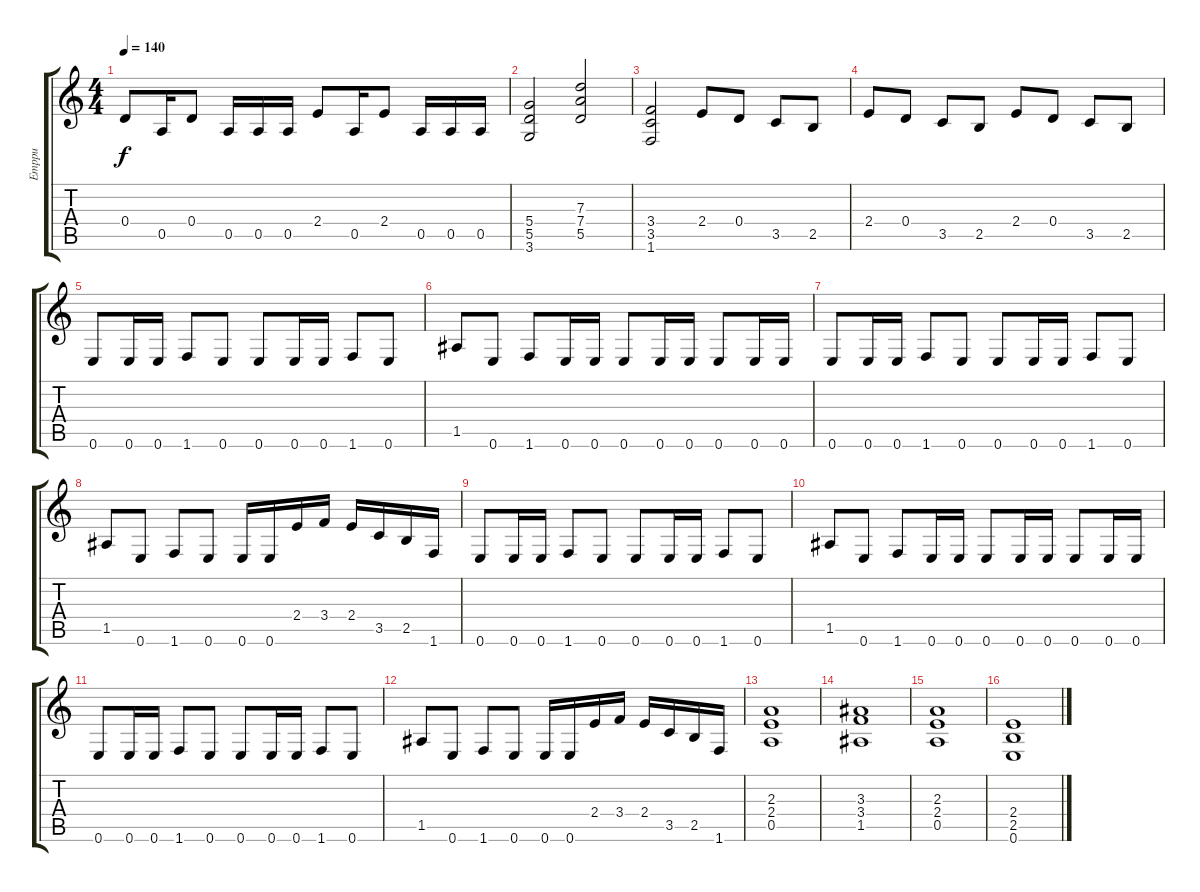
\track ("Emppu" "Emppu") {instrument overdrivenguitar}
\staff {score tabs}
\tuning (E4 B3 G3 D3 A2 E2) {hide}
\ts (4 4)
\tempo 140
\clef g2
\ks c
0.4.8{dy f} 0.5.16 0.4.8 0.5.16 0.5.16 0.5.16 2.4.8 0.5.16 2.4.8 0.5.16 0.5.16 0.5.16 |
(5.4 5.5 3.6).2 (7.3 7.4 5.5).2 |
(3.4 3.5 1.6).2 2.4.8 0.4.8 3.5.8 2.5.8 |
2.4.8 0.4.8 3.5.8 2.5.8 2.4.8 0.4.8 3.5.8 2.5.8 |
0.6.8 0.6.16 0.6.16 1.6.8 0.6.8 0.6.8 0.6.16 0.6.16 1.6.8 0.6.8 |
1.5.8 0.6.8 1.6.8 0.6.16 0.6.16 0.6.8 0.6.16 0.6.16 0.6.8 0.6.16 0.6.16 |
0.6.8 0.6.16 0.6.16 1.6.8 0.6.8 0.6.8 0.6.16 0.6.16 1.6.8 0.6.8 |
1.5.8 0.6.8 1.6.8 0.6.8 0.6.16 0.6.16 2.4.16 3.4.16 2.4.16 3.5.16 2.5.16 1.6.16 |
0.6.8 0.6.16 0.6.16 1.6.8 0.6.8 0.6.8 0.6.16 0.6.16 1.6.8 0.6.8 |
1.5.8 0.6.8 1.6.8 0.6.16 0.6.16 0.6.8 0.6.16 0.6.16 0.6.8 0.6.16 0.6.16 |
0.6.8 0.6.16 0.6.16 1.6.8 0.6.8 0.6.8 0.6.16 0.6.16 1.6.8 0.6.8 |
1.5.8 0.6.8 1.6.8 0.6.8 0.6.16 0.6.16 2.4.16 3.4.16 2.4.16 3.5.16 2.5.16 1.6.16 |
(2.3 2.4 0.5).1 |
(3.3 3.4 1.5).1 |
(2.3 2.4 0.5).1 |
(2.4 2.5 0.6).1
